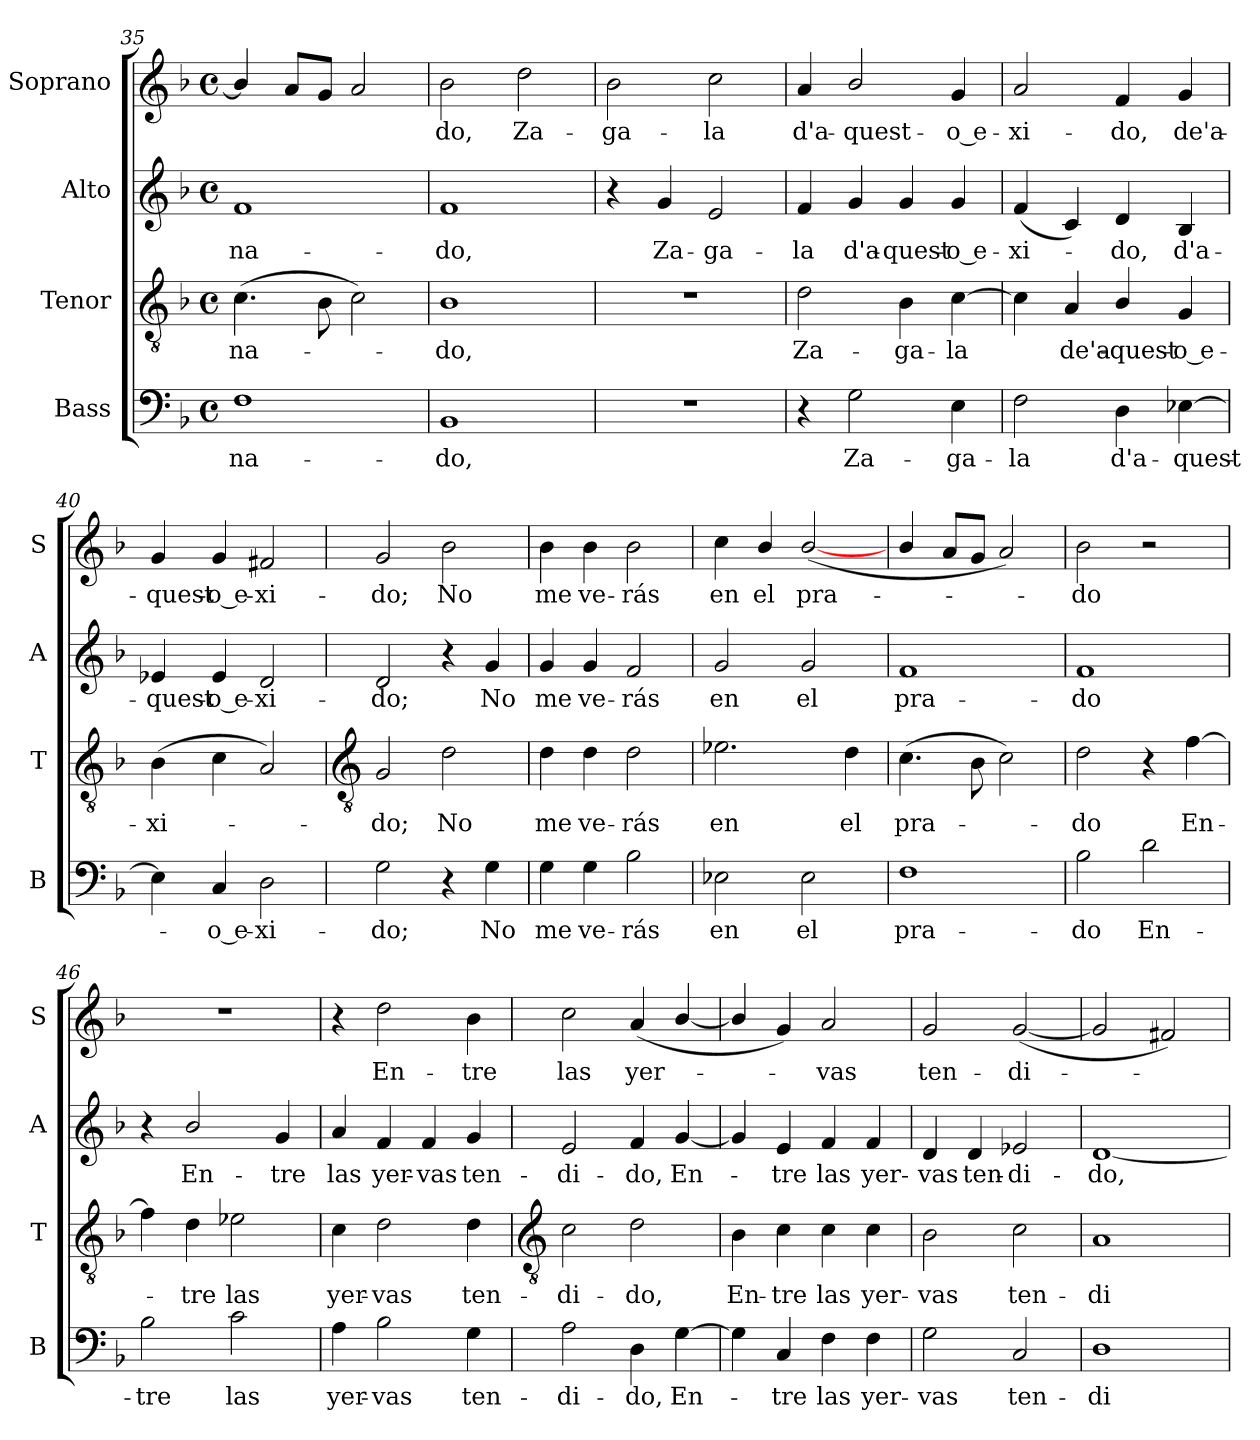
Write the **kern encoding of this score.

**kern	**text	**kern	**text	**kern	**text	**kern	**text
*part4	*part4	*part3	*part3	*part2	*part2	*part1	*part1
*staff4	*staff4	*staff3	*staff3	*staff2	*staff2	*staff1	*staff1
*I"Bass	*	*I"Tenor	*	*I"Alto	*	*I"Soprano	*
*I'B	*	*I'T	*	*I'A	*	*I'S	*
*clefF4	*	*clefGv2	*	*clefG2	*	*clefG2	*
*k[b-]	*	*k[b-]	*	*k[b-]	*	*k[b-]	*
*F:	*	*F:	*	*F:	*	*F:	*
*M4/4	*	*M4/4	*	*M4/4	*	*M4/4	*
*met(c)	*	*met(c)	*	*met(c)	*	*met(c)	*
=35	=35	=35	=35	=35	=35	=35	=35
!	!LO:LY:b	!	!LO:LY:b	!	!LO:LY:b	!	!
1F	-na-	(>4.c	-na-	1f	-na-	4b-/]	.
.	.	.	.	.	.	8aL	.
.	.	8B-	.	.	.	8gJ	.
.	.	2c)	.	.	.	2a	.
=36	=36	=36	=36	=36	=36	=36	=36
!	!LO:LY:b	!	!LO:LY:b	!	!LO:LY:b	!	!LO:LY:b
1BB-	-do,	1B-	do,	1f	-do,	2b-	do,
!	!	!	!	!	!	!	!LO:LY:b
.	.	.	.	.	.	2dd	Za-
=37	=37	=37	=37	=37	=37	=37	=37
!	!	!	!	!	!	!	!LO:LY:b
1r	.	1r	.	4r	.	2b-	-ga-
!	!	!	!	!	!LO:LY:b	!	!
.	.	.	.	4g	Za-	.	.
!	!	!	!	!	!LO:LY:b	!	!LO:LY:b
.	.	.	.	2e	-ga-	2cc	-la
=38	=38	=38	=38	=38	=38	=38	=38
!	!	!	!LO:LY:b	!	!LO:LY:b	!	!LO:LY:b
4r	.	2d	Za-	4f	-la	4a	d'a-
!	!LO:LY:b	!	!	!	!LO:LY:b	!	!LO:LY:b
2G	Za-	.	.	4g	d'a-	2b-/	-quest-
!	!	!	!LO:LY:b	!	!LO:LY:b	!	!
.	.	4B-	-ga-	4g	-quest-	.	.
!	!LO:LY:b	!	!LO:LY:b	!	!LO:LY:b	!	!LO:LY:b
4E	-ga-	[4c	-la	4g	-o e-	4g	-o e-
=39	=39	=39	=39	=39	=39	=39	=39
!	!LO:LY:b	!	!	!	!LO:LY:b	!	!LO:LY:b
2F	-la	4c]	.	(<4f	-xi-	2a	-xi-
!	!	!	!LO:LY:b	!	!	!	!
.	.	4A	de'a-	4c)	.	.	.
!	!LO:LY:b	!	!LO:LY:b	!	!LO:LY:b	!	!LO:LY:b
4D	d'a-	4B-/	-quest-	4d	do,	4f	-do,
!	!LO:LY:b	!	!LO:LY:b	!	!LO:LY:b	!	!LO:LY:b
[4E-X	-quest-	4G	-o e-	4B-	d'a-	4g	de'a-
=40	=40	=40	=40	=40	=40	=40	=40
!	!	!	!LO:LY:b	!	!LO:LY:b	!	!LO:LY:b
4E-]	.	(>4B-	-xi-	4e-X	-quest-	4g	-quest-
!	!LO:LY:b	!	!	!	!LO:LY:b	!	!LO:LY:b
4C	o e-	4c	.	4e-	-o e-	4g	-o e-
!	!LO:LY:b	!	!	!	!LO:LY:b	!	!LO:LY:b
2D	-xi-	2A)	.	2d	-xi-	2f#X	-xi-
!!LO:LB:g=z
=41	=41	=41	=41	=41	=41	=41	=41
*	*	*clefGv2	*	*	*	*	*
!	!LO:LY:b	!	!LO:LY:b	!	!LO:LY:b	!	!LO:LY:b
2G	-do;	2G	do;	2d	-do;	2g	-do;
!	!	!	!LO:LY:b	!	!	!	!LO:LY:b
4r	.	2d	No	4r	.	2b-	No
!	!LO:LY:b	!	!	!	!LO:LY:b	!	!
4G	No	.	.	4g	No	.	.
=42	=42	=42	=42	=42	=42	=42	=42
!	!LO:LY:b	!	!LO:LY:b	!	!LO:LY:b	!	!LO:LY:b
4G	me	4d	me	4g	me	4b-	me
!	!LO:LY:b	!	!LO:LY:b	!	!LO:LY:b	!	!LO:LY:b
4G	ve-	4d	ve-	4g	ve-	4b-	ve-
!	!LO:LY:b	!	!LO:LY:b	!	!LO:LY:b	!	!LO:LY:b
2B-	-rás	2d	-rás	2f	-rás	2b-	-rás
=43	=43	=43	=43	=43	=43	=43	=43
!	!LO:LY:b	!	!LO:LY:b	!	!LO:LY:b	!	!LO:LY:b
2E-X	en	2.e-X	en	2g	en	4cc	en
!	!	!	!	!	!	!	!LO:LY:b
.	.	.	.	.	.	4b-/	el
!	!LO:LY:b	!	!	!	!LO:LY:b	!	!LO:LY:b
2E-	el	.	.	2g	el	(<[2b-/	pra-
!	!	!	!LO:LY:b	!	!	!	!
.	.	4d	el	.	.	.	.
=44	=44	=44	=44	=44	=44	=44	=44
!	!LO:LY:b	!	!LO:LY:b	!	!LO:LY:b	!	!
1F	pra-	(>4.c	pra-	1f	pra-	4b-/	.
.	.	.	.	.	.	8aL	.
.	.	8B-	.	.	.	8gJ	.
.	.	2c)	.	.	.	2a)	.
=45	=45	=45	=45	=45	=45	=45	=45
!	!LO:LY:b	!	!LO:LY:b	!	!LO:LY:b	!	!LO:LY:b
2B-	-do	2d	do	1f	-do	2b-	do
!	!LO:LY:b	!	!	!	!	!	!
2d	En-	4r	.	.	.	2r	.
!	!	!	!LO:LY:b	!	!	!	!
.	.	[4f	En-	.	.	.	.
=46	=46	=46	=46	=46	=46	=46	=46
!	!LO:LY:b	!	!	!	!	!	!
2B-	-tre	4f]	.	4r	.	1r	.
!	!	!	!LO:LY:b	!	!LO:LY:b	!	!
.	.	4d	tre	2b-/	En-	.	.
!	!LO:LY:b	!	!LO:LY:b	!	!	!	!
2c	las	2e-X	las	.	.	.	.
!	!	!	!	!	!LO:LY:b	!	!
.	.	.	.	4g	-tre	.	.
=47	=47	=47	=47	=47	=47	=47	=47
!	!LO:LY:b	!	!LO:LY:b	!	!LO:LY:b	!	!
4A	yer-	4c	yer-	4a	las	4r	.
!	!LO:LY:b	!	!LO:LY:b	!	!LO:LY:b	!	!LO:LY:b
2B-	-vas	2d	-vas	4f	yer-	2dd	En-
!	!	!	!	!	!LO:LY:b	!	!
.	.	.	.	4f	-vas	.	.
!	!LO:LY:b	!	!LO:LY:b	!	!LO:LY:b	!	!LO:LY:b
4G	ten-	4d	ten-	4g	ten-	4b-	-tre
!!LO:LB:g=z
=48	=48	=48	=48	=48	=48	=48	=48
*	*	*clefGv2	*	*	*	*	*
!	!LO:LY:b	!	!LO:LY:b	!	!LO:LY:b	!	!LO:LY:b
2A	-di-	2c	-di-	2e	-di-	2cc	las
!	!LO:LY:b	!	!LO:LY:b	!	!LO:LY:b	!	!LO:LY:b
4D	-do,	2d	-do,	4f	-do,	(<4a	yer-
!	!LO:LY:b	!	!	!	!LO:LY:b	!	!
[4G	En-	.	.	[4g	En-	[4b-/	.
=49	=49	=49	=49	=49	=49	=49	=49
!	!	!	!LO:LY:b	!	!	!	!
4G]	.	4B-	En-	4g]	.	4b-/]	.
!	!LO:LY:b	!	!LO:LY:b	!	!LO:LY:b	!	!
4C	tre	4c	-tre	4e	tre	4g)	.
!	!LO:LY:b	!	!LO:LY:b	!	!LO:LY:b	!	!LO:LY:b
4F	las	4c	las	4f	las	2a	vas
!	!LO:LY:b	!	!LO:LY:b	!	!LO:LY:b	!	!
4F	yer-	4c	yer-	4f	yer-	.	.
=50	=50	=50	=50	=50	=50	=50	=50
!	!LO:LY:b	!	!LO:LY:b	!	!LO:LY:b	!	!LO:LY:b
2G	-vas	2B-	-vas	4d	-vas	2g	ten-
!	!	!	!	!	!LO:LY:b	!	!
.	.	.	.	4d	ten-	.	.
!	!LO:LY:b	!	!LO:LY:b	!	!LO:LY:b	!	!LO:LY:b
2C	ten-	2c	ten-	2e-X	-di-	(<[2g	-di-
=51	=51	=51	=51	=51	=51	=51	=51
!	!LO:LY:b	!	!LO:LY:b	!	!LO:LY:b	!	!
1D	-di-	1A	-di-	[1d	-do,	2g]	.
.	.	.	.	.	.	2f#X)	.
=	=	=	=	=	=	=	=
*-	*-	*-	*-	*-	*-	*-	*-
